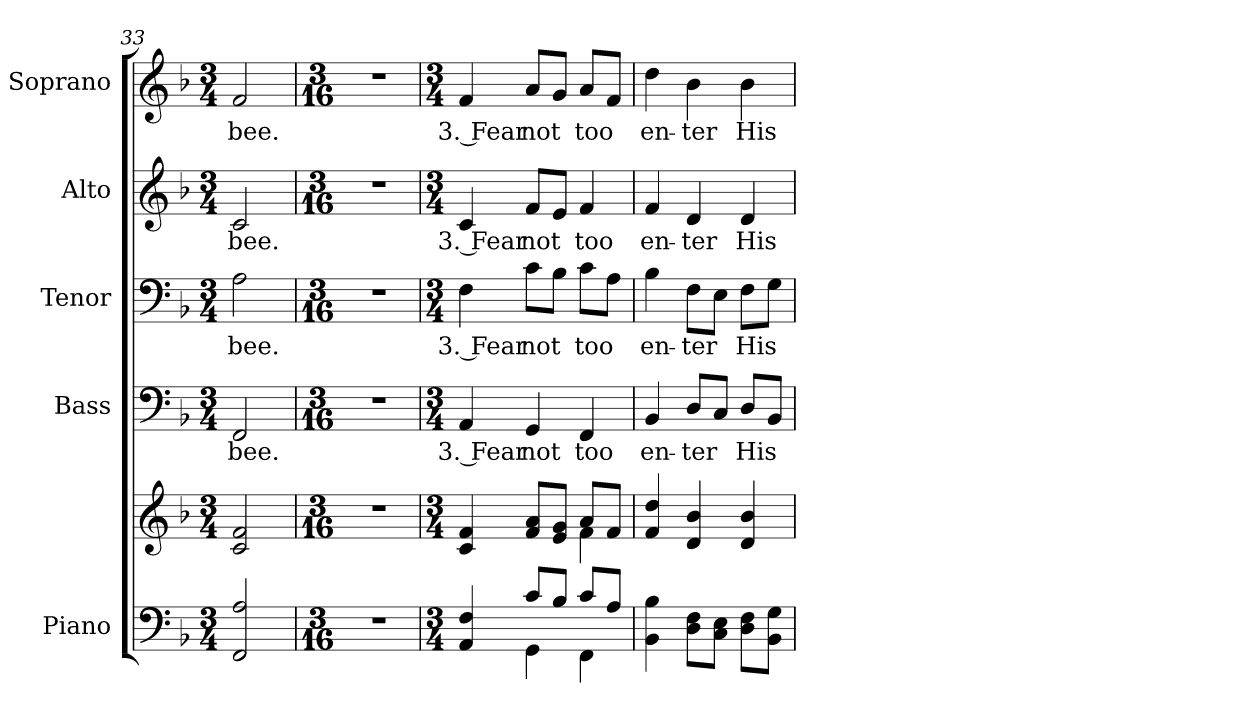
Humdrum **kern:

**kern	**kern	**kern	**text	**kern	**text	**kern	**text	**kern	**text
*part5	*part5	*part4	*part4	*part3	*part3	*part2	*part2	*part1	*part1
*staff6	*staff5	*staff4	*staff4	*staff3	*staff3	*staff2	*staff2	*staff1	*staff1
*I"Piano	*	*I"Bass	*	*I"Tenor	*	*I"Alto	*	*I"Soprano	*
*I'Pno.	*	*I'B.	*	*I'T.	*	*I'A.	*	*I'S.	*
*clefF4	*clefG2	*clefF4	*	*clefF4	*	*clefG2	*	*clefG2	*
*k[b-]	*k[b-]	*k[b-]	*	*k[b-]	*	*k[b-]	*	*k[b-]	*
*F:	*F:	*F:	*	*F:	*	*F:	*	*F:	*
*M3/4	*M3/4	*M3/4	*	*M3/4	*	*M3/4	*	*M3/4	*
=33	=33	=33	=33	=33	=33	=33	=33	=33	=33
!	!	!	!LO:LY:b:color=#000000	!	!	!	!	!	!
!	!	!	!	!	!LO:LY:b:color=#000000	!	!	!	!
!	!	!	!	!	!	!	!LO:LY:b:color=#000000	!	!
!	!	!	!	!	!	!	!	!	!LO:LY:b:color=#000000
2FFi/ 2Ai	2ci/ 2fi	2FFi/	bee.	2Ai\	bee.	2ci/	bee.	2fi/	bee.
=34	=34	=34	=34	=34	=34	=34	=34	=34	=34
*M3/16	*M3/16	*M3/16	*	*M3/16	*	*M3/16	*	*M3/16	*
!LO:N:vis=1	!LO:N:vis=1	!LO:N:vis=1	!	!LO:N:vis=1	!	!LO:N:vis=1	!	!LO:N:vis=1	!
8.r	8.r	8.r	.	8.r	.	8.r	.	8.r	.
!!LO:PB:g=z
=35	=35	=35	=35	=35	=35	=35	=35	=35	=35
*M3/4	*M3/4	*M3/4	*	*M3/4	*	*M3/4	*	*M3/4	*
*^	*^	*	*	*	*	*	*	*	*
!	!	!	!	!	!LO:LY:b:color=#000000	!	!	!	!	!	!
!	!	!	!	!	!	!	!LO:LY:b:color=#000000	!	!	!	!
!	!	!	!	!	!	!	!	!	!LO:LY:b:color=#000000	!	!
!	!	!	!	!	!	!	!	!	!	!	!LO:LY:b:color=#000000
4AAi/ 4Fi	4ryy	4ci/ 4fi	2ryy	4AAi/	3. Fear	4Fi\	3. Fear	4ci/	3. Fear	4fi/	3. Fear
!	!	!	!	!	!LO:LY:b:color=#000000	!	!	!	!	!	!
!	!	!	!	!	!	!	!LO:LY:b:color=#000000	!	!	!	!
!	!	!	!	!	!	!	!	!	!LO:LY:b:color=#000000	!	!
!	!	!	!	!	!	!	!	!	!	!	!LO:LY:b:color=#000000
8ci/L	4GGi\	8fi/ 8aiL	.	4GGi/	not	8ci\L	not	8fi/L	not	8ai/L	not
8B-i/J	.	8ei/ 8giJ	.	.	.	8B-i\J	.	8ei/J	.	8gi/J	.
!	!	!	!	!	!LO:LY:b:color=#000000	!	!	!	!	!	!
!	!	!	!	!	!	!	!LO:LY:b:color=#000000	!	!	!	!
!	!	!	!	!	!	!	!	!	!LO:LY:b:color=#000000	!	!
!	!	!	!	!	!	!	!	!	!	!	!LO:LY:b:color=#000000
8ci/L	4FFi\	8ai/L	4fi\	4FFi/	too	8ci\L	too	4fi/	too	8ai/L	too
8Ai/J	.	8fi/J	.	.	.	8Ai\J	.	.	.	8fi/J	.
*v	*v	*	*	*	*	*	*	*	*	*	*
*	*v	*v	*	*	*	*	*	*	*	*
=36	=36	=36	=36	=36	=36	=36	=36	=36	=36
!	!	!	!LO:LY:b:color=#000000	!	!	!	!	!	!
!	!	!	!	!	!LO:LY:b:color=#000000	!	!	!	!
!	!	!	!	!	!	!	!LO:LY:b:color=#000000	!	!
!	!	!	!	!	!	!	!	!	!LO:LY:b:color=#000000
4BB-i\ 4B-i	4fi/ 4ddi	4BB-i/	en-	4B-i\	en-	4fi/	en-	4ddi\	en-
!	!	!	!LO:LY:b:color=#000000	!	!	!	!	!	!
!	!	!	!	!	!LO:LY:b:color=#000000	!	!	!	!
!	!	!	!	!	!	!	!LO:LY:b:color=#000000	!	!
!	!	!	!	!	!	!	!	!	!LO:LY:b:color=#000000
8Di\ 8FiL	4di/ 4b-i	8Di/L	-ter	8Fi\L	-ter	4di/	-ter	4b-i\	-ter
8Ci\ 8EiJ	.	8Ci/J	.	8Ei\J	.	.	.	.	.
!	!	!	!LO:LY:b:color=#000000	!	!	!	!	!	!
!	!	!	!	!	!LO:LY:b:color=#000000	!	!	!	!
!	!	!	!	!	!	!	!LO:LY:b:color=#000000	!	!
!	!	!	!	!	!	!	!	!	!LO:LY:b:color=#000000
8Di\ 8FiL	4di/ 4b-i	8Di/L	His	8Fi\L	His	4di/	His	4b-i\	His
8BB-i\ 8GiJ	.	8BB-i/J	.	8Gi\J	.	.	.	.	.
=	=	=	=	=	=	=	=	=	=
*-	*-	*-	*-	*-	*-	*-	*-	*-	*-
